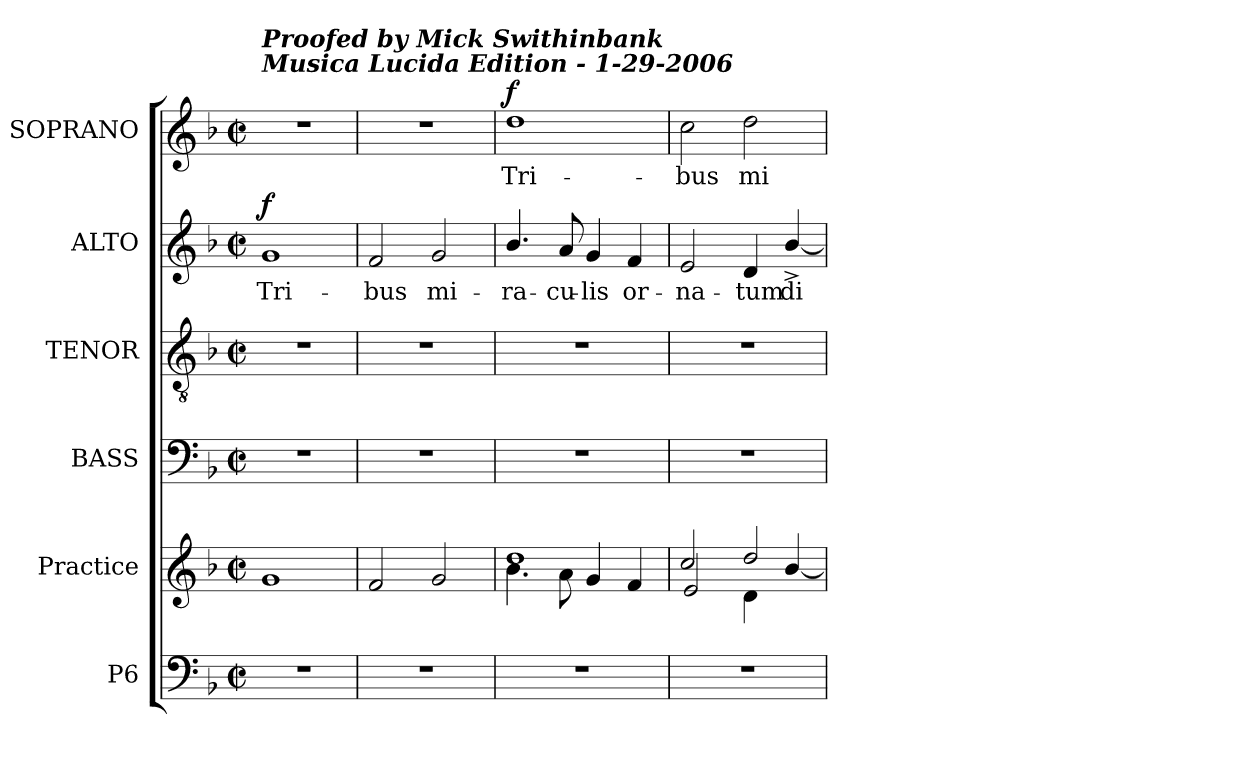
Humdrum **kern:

**kern	**kern	**kern	**kern	**kern	**text	**dynam	**kern	**text	**dynam
*part6	*part5	*part4	*part3	*part2	*part2	*part2	*part1	*part1	*part1
*staff6	*staff5	*staff4	*staff3	*staff2	*staff2	*staff2	*staff1	*staff1	*staff1
*I"P6	*I"Practice	*I"BASS	*I"TENOR	*I"ALTO	*	*	*I"SOPRANO	*	*
*	*	*I'B.	*I'T.	*I'A.	*	*	*I'S.	*	*
!!LO:PB:g=z
*clefF4	*clefG2	*clefF4	*clefGv2	*clefG2	*	*	*clefG2	*	*
*	*	*	*ITrd7c12	*	*	*	*	*	*
*k[b-]	*k[b-]	*k[b-]	*k[b-]	*k[b-]	*	*	*k[b-]	*	*
*F:	*F:	*F:	*F:	*F:	*	*	*F:	*	*
*M2/2	*M2/2	*M2/2	*M2/2	*M2/2	*	*	*M2/2	*	*
*met(c|)	*met(c|)	*met(c|)	*met(c|)	*met(c|)	*	*	*met(c|)	*	*
*MM130	*MM130	*MM130	*MM130	*MM130	*	*	*MM130	*	*
=1	=1	=1	=1	=1	=1	=1	=1	=1	=1
!	!	!	!	!	!	!	!LO:TX:a:Bi:t=Musica Lucida Edition  -  1-29-2006	!	!
!	!	!	!	!	!	!	!LO:TX:a:Bi:t=Proofed by Mick Swithinbank	!	!
!	!	!	!	!	!LO:LY:b:color=#000000	!	!	!	!
1r	1gi	1r	1r	1gi	Tri-	f	1r	.	.
=2	=2	=2	=2	=2	=2	=2	=2	=2	=2
!	!	!	!	!	!LO:LY:b:color=#000000	!	!	!	!
1r	2fi/	1r	1r	2fi/	-bus	.	1r	.	.
!	!	!	!	!	!LO:LY:b:color=#000000	!	!	!	!
.	2gi/	.	.	2gi/	mi-	.	.	.	.
=3	=3	=3	=3	=3	=3	=3	=3	=3	=3
*	*^	*	*	*	*	*	*	*	*
!	!	!	!	!	!	!LO:LY:b:color=#000000	!	!	!	!
!	!	!	!	!	!	!	!	!	!LO:LY:b:color=#000000	!
1r	1ddi	4.b-i\	1r	1r	4.b-i/	-ra-	.	1ddi	Tri-	f
!	!	!	!	!	!	!LO:LY:b:color=#000000	!	!	!	!
.	.	8ai\	.	.	8ai/	-cu-	.	.	.	.
!	!	!	!	!	!	!LO:LY:b:color=#000000	!	!	!	!
.	.	4gi/	.	.	4gi/	-lis	.	.	.	.
!	!	!	!	!	!	!LO:LY:b:color=#000000	!	!	!	!
.	.	4fi/	.	.	4fi/	or-	.	.	.	.
=4	=4	=4	=4	=4	=4	=4	=4	=4	=4	=4
!	!	!	!	!	!	!LO:LY:b:color=#000000	!	!	!	!
!	!	!	!	!	!	!	!	!	!LO:LY:b:color=#000000	!
1r	2cci/	2ei/	1r	1r	2ei/	-na-	.	2cci\	-bus	.
!	!	!	!	!	!	!LO:LY:b:color=#000000	!	!	!	!
!	!	!	!	!	!	!	!	!	!LO:LY:b:color=#000000	!
.	2ddi/	4di\	.	.	4di/	-tum	.	2ddi\	mi-	.
!	!	!	!	!	!	!LO:LY:b:color=#000000	!	!	!	!
.	.	[4b-i/	.	.	[4b-^i/	di-	.	.	.	.
*	*v	*v	*	*	*	*	*	*	*	*
=	=	=	=	=	=	=	=	=	=
*-	*-	*-	*-	*-	*-	*-	*-	*-	*-
